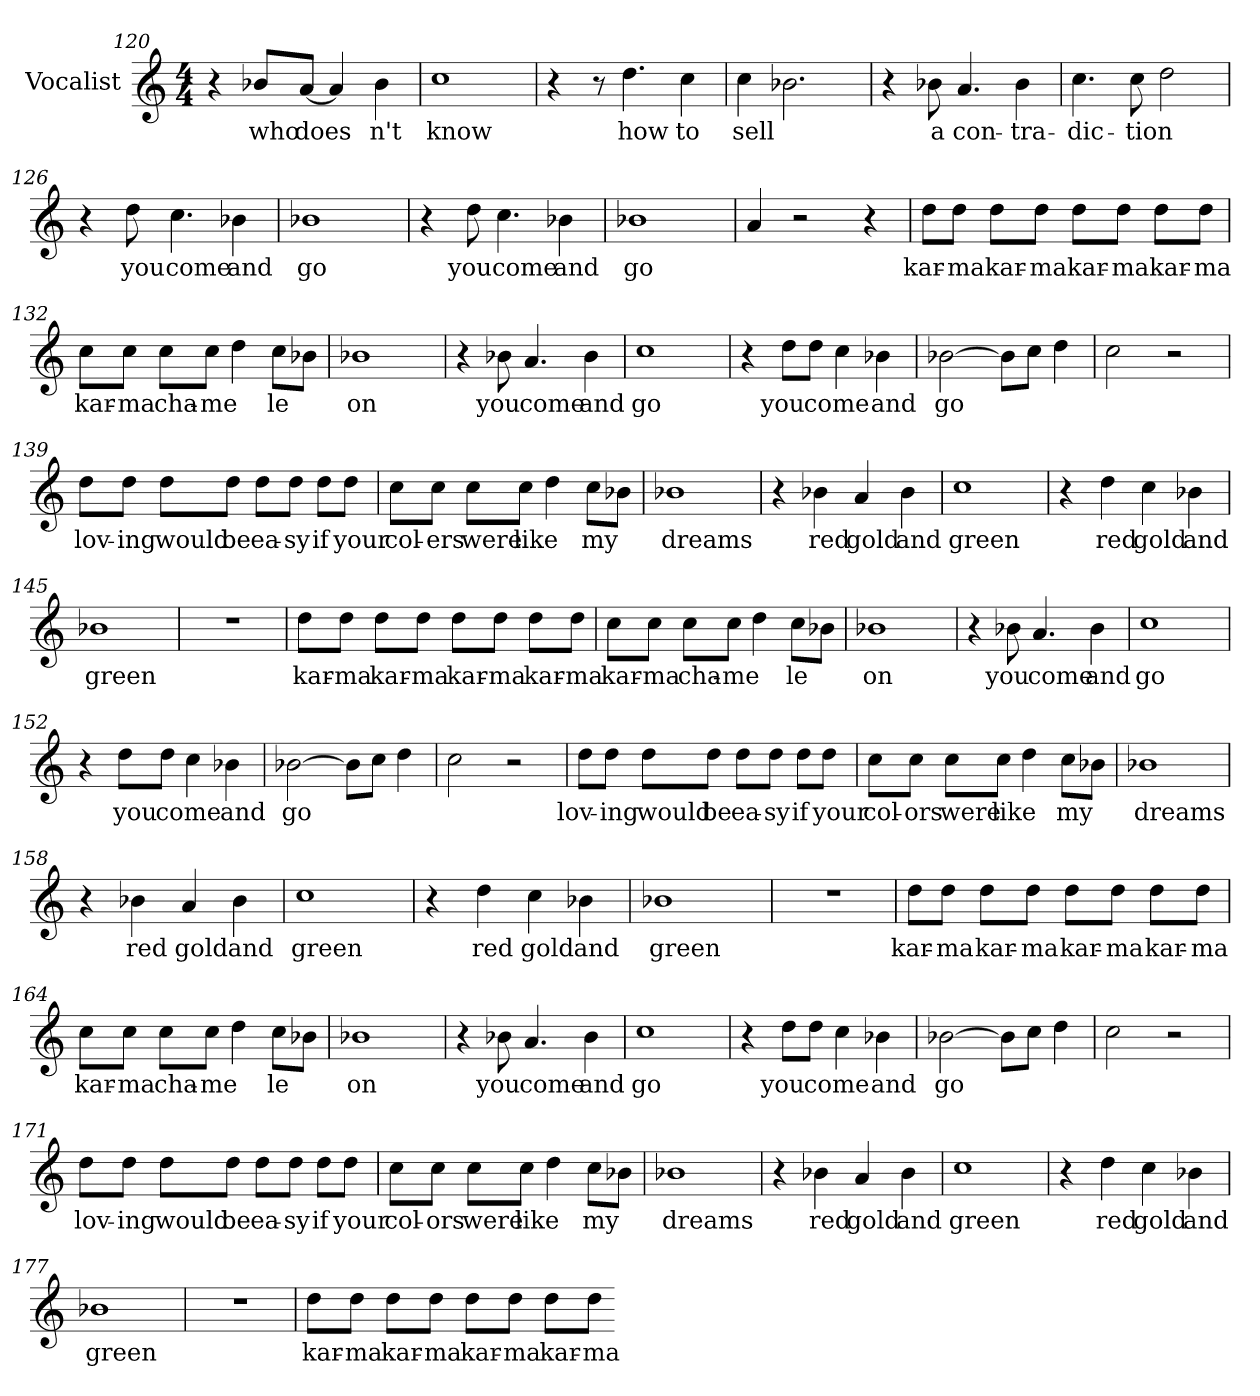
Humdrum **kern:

**kern	**text
*part1	*part1
*staff1	*staff1
*I"Vocalist	*
*clefG2	*
*M4/4	*
=120	=120
4r	.
8b-X/L	who
[8a/J	does-
4a]	_
4b-	-n't
=121	=121
1cc	know
=122	=122
4r	.
8r	.
4.dd	how
4cc	to
=123	=123
4cc	sell
2.b-X	_
=124	=124
4r	.
8b-X	a
4.a	con-
4b-	-tra-
=125	=125
4.cc	-dic-
8cc	-tion
2dd	_
=126	=126
4r	.
8dd	you
4.cc	come
4b-X	and
=127	=127
1b-X	go
=128	=128
4r	.
8dd	you
4.cc	come
4b-X	and
=129	=129
1b-X	go
=130	=130
4a	_
2r	.
4r	.
=131	=131
8dd\L	kar-
8dd\J	-ma
8dd\L	kar-
8dd\J	-ma
8dd\L	kar-
8dd\J	-ma
8dd\L	kar-
8dd\J	-ma
=132	=132
8cc\L	kar-
8cc\J	-ma
8cc\L	cha-
8cc\J	-me-
4dd	_
8cc\L	-le-
8b-X\J	_
=133	=133
1b-X	-on
=134	=134
4r	.
8b-X	you
4.a	come
4b-	and
=135	=135
1cc	go
=136	=136
4r	.
8dd\L	you
8dd\J	come
4cc	_
4b-X	and
=137	=137
[2b-X	go
8b-\L]	_
8cc\J	_
4dd	_
=138	=138
2cc	_
2r	.
=139	=139
8dd\L	lov-
8dd\J	-ing
8dd\L	would
8dd\J	be
8dd\L	ea-
8dd\J	-sy
8dd\L	if
8dd\J	your
=140	=140
8cc\L	col-
8cc\J	-ers
8cc\L	were
8cc\J	like
4dd	_
8cc\L	my
8b-X\J	_
=141	=141
1b-X	dreams
=142	=142
4r	.
4b-X	red
4a	gold
4b-	and
=143	=143
1cc	green
=144	=144
4r	.
4dd	red
4cc	gold
4b-X	and
=145	=145
1b-X	green
=146	=146
1r	.
=147	=147
8dd\L	kar-
8dd\J	-ma
8dd\L	kar-
8dd\J	-ma
8dd\L	kar-
8dd\J	-ma
8dd\L	kar-
8dd\J	-ma
=148	=148
8cc\L	kar-
8cc\J	-ma
8cc\L	cha-
8cc\J	-me-
4dd	_
8cc\L	-le-
8b-X\J	_
=149	=149
1b-X	-on
=150	=150
4r	.
8b-X	you
4.a	come
4b-	and
=151	=151
1cc	go
=152	=152
4r	.
8dd\L	you
8dd\J	come
4cc	_
4b-X	and
=153	=153
[2b-X	go
8b-\L]	_
8cc\J	_
4dd	_
=154	=154
2cc	_
2r	.
=155	=155
8dd\L	lov-
8dd\J	-ing
8dd\L	would
8dd\J	be
8dd\L	ea-
8dd\J	-sy
8dd\L	if
8dd\J	your
=156	=156
8cc\L	col-
8cc\J	-ors
8cc\L	were
8cc\J	like
4dd	_
8cc\L	my
8b-X\J	_
=157	=157
1b-X	dreams
=158	=158
4r	.
4b-X	red
4a	gold
4b-	and
=159	=159
1cc	green
=160	=160
4r	.
4dd	red
4cc	gold
4b-X	and
=161	=161
1b-X	green
=162	=162
1r	.
=163	=163
8dd\L	kar-
8dd\J	-ma
8dd\L	kar-
8dd\J	-ma
8dd\L	kar-
8dd\J	-ma
8dd\L	kar-
8dd\J	-ma
=164	=164
8cc\L	kar-
8cc\J	-ma
8cc\L	cha-
8cc\J	-me-
4dd	_
8cc\L	-le-
8b-X\J	_
=165	=165
1b-X	-on
=166	=166
4r	.
8b-X	you
4.a	come
4b-	and
=167	=167
1cc	go
=168	=168
4r	.
8dd\L	you
8dd\J	come
4cc	_
4b-X	and
=169	=169
[2b-X	go
8b-\L]	_
8cc\J	_
4dd	_
=170	=170
2cc	_
2r	.
=171	=171
8dd\L	lov-
8dd\J	-ing
8dd\L	would
8dd\J	be
8dd\L	ea-
8dd\J	-sy
8dd\L	if
8dd\J	your
=172	=172
8cc\L	col-
8cc\J	-ors
8cc\L	were
8cc\J	like
4dd	_
8cc\L	my
8b-X\J	_
=173	=173
1b-X	dreams
=174	=174
4r	.
4b-X	red
4a	gold
4b-	and
=175	=175
1cc	green
=176	=176
4r	.
4dd	red
4cc	gold
4b-X	and
=177	=177
1b-X	green
=178	=178
1r	.
=179	=179
8dd\L	kar-
8dd\J	-ma
8dd\L	kar-
8dd\J	-ma
8dd\L	kar-
8dd\J	-ma
8dd\L	kar-
8dd\J	-ma
=-	=-
*-	*-
